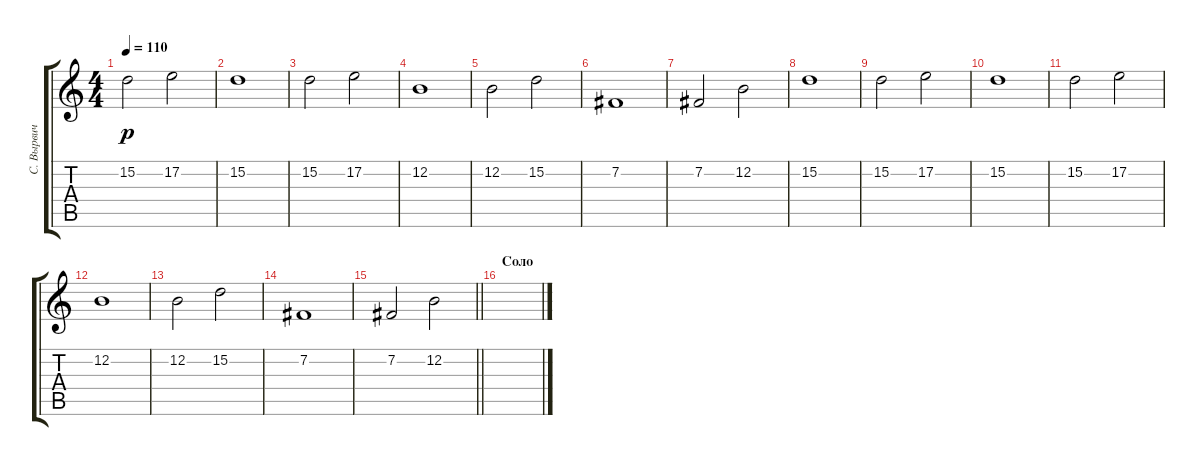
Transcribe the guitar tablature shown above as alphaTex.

\track ("С. Вырвич (Бек-вокал)" "С. Вырвич ") {instrument drawbarorgan}
\staff {score tabs}
\tuning (E4 B3 G3 D3 A2 E2) {hide}
\ts (4 4)
\tempo 110
\clef g2
\ks c
15.2.2{dy p} 17.2.2 |
15.2.1 |
15.2.2 17.2.2 |
12.2.1 |
12.2.2 15.2.2 |
7.2.1 |
7.2.2 12.2.2 |
15.2.1 |
15.2.2 17.2.2 |
15.2.1 |
15.2.2 17.2.2 |
12.2.1 |
12.2.2 15.2.2 |
7.2.1 |
\barLineRight lightlight
7.2.2 12.2.2 |
\section ("" "Соло")
